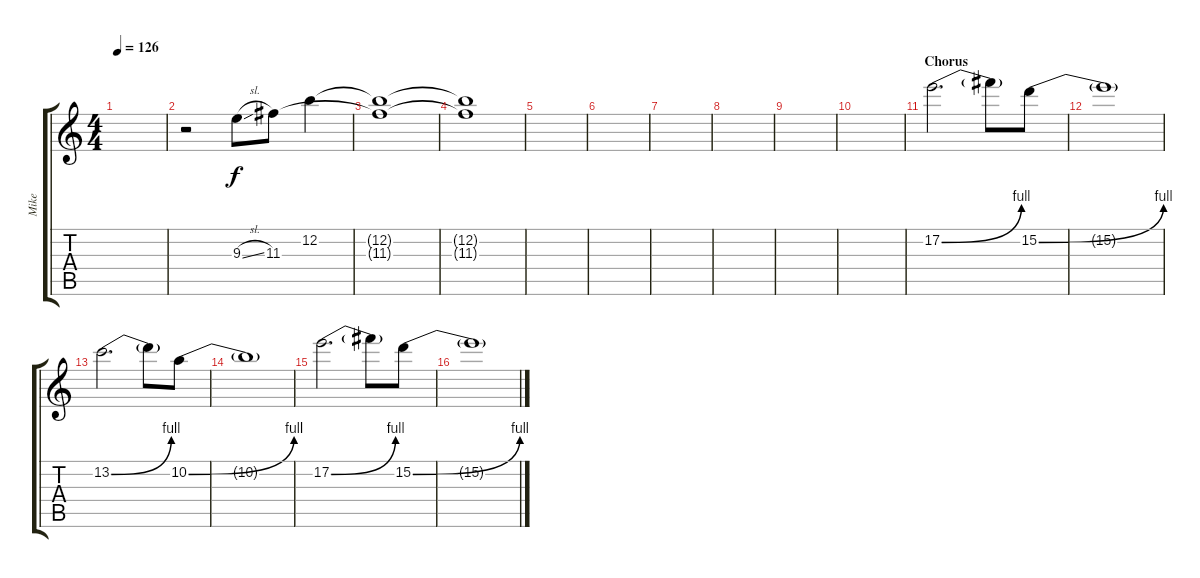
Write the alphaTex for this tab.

\track ("Mike" "Mike") {instrument overdrivenguitar}
\staff {score tabs}
\tuning (E4 B3 G3 D3 A2 E2) {hide}
\ts (4 4)
\tempo 126
\clef g2
\ks c
|
r.2 9.3{sl}.8 11.3.8 12.2.4 |
(12.2{t} 11.3{t}).1 |
(12.2{t} 11.3{t}).1 |
|
|
|
|
|
|
\section ("" "Chorus")
17.2{be (bend 0 0 60 4)}.2{d} 17.2{t}.8 15.2{be (bend 0 0 60 4)}.8 |
15.2{t}.1 |
13.2{be (bend 0 0 60 4)}.2{d} 13.2{t}.8 10.2{be (bend 0 0 60 4)}.8 |
10.2{t}.1 |
17.2{be (bend 0 0 60 4)}.2{d} 17.2{t}.8 15.2{be (bend 0 0 60 4)}.8 |
15.2{t}.1
